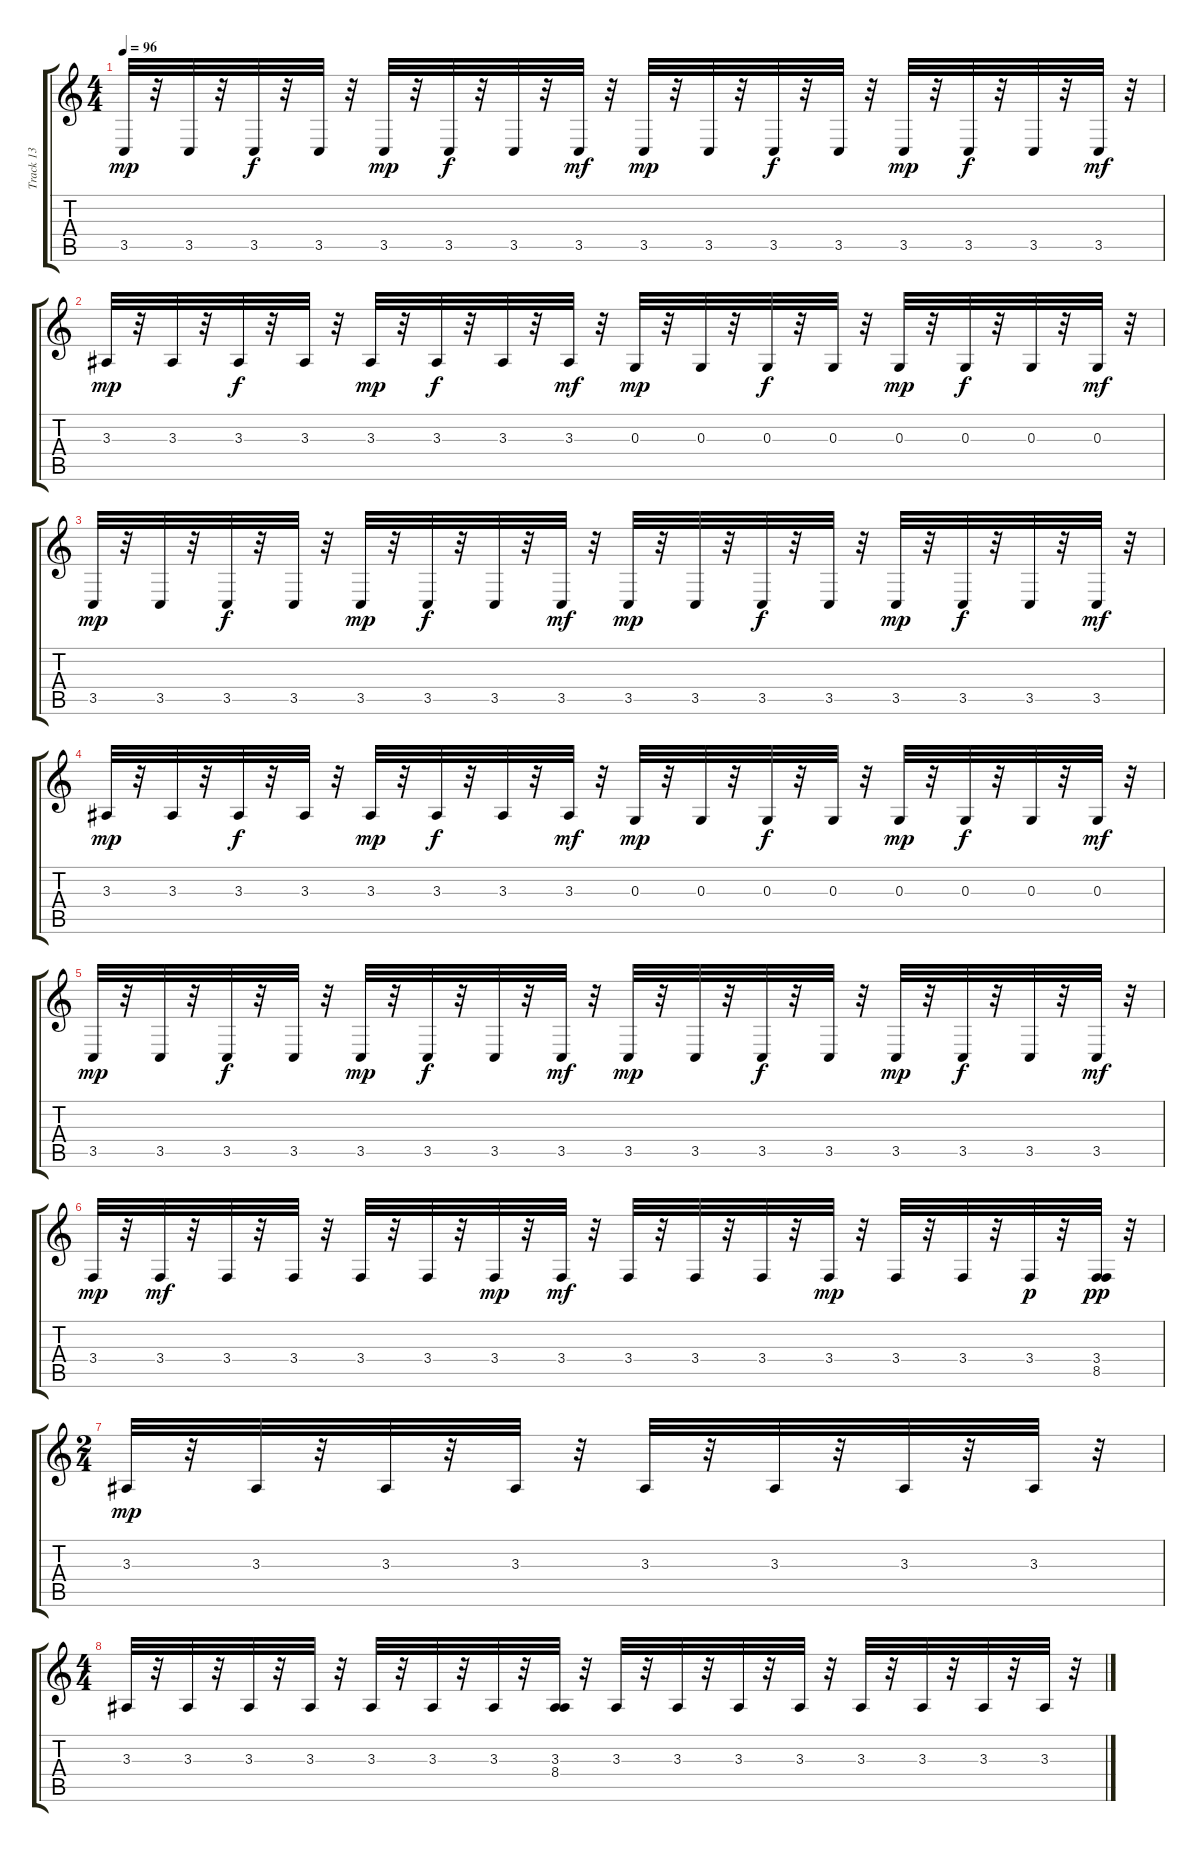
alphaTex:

\track ("Track 13" "Track 13") {instrument lead8bassandlead}
\staff {score tabs}
\tuning (E4 B3 G3 D3 A2 E2) {hide}
\ts (4 4)
\tempo 96
\clef g2
\ks c
3.5.32{dy mp} r.32 3.5.32 r.32 3.5.32{dy f} r.32 3.5.32 r.32 3.5.32{dy mp} r.32 3.5.32{dy f} r.32 3.5.32 r.32 3.5.32{dy mf} r.32 3.5.32{dy mp} r.32 3.5.32 r.32 3.5.32{dy f} r.32 3.5.32 r.32 3.5.32{dy mp} r.32 3.5.32{dy f} r.32 3.5.32 r.32 3.5.32{dy mf} r.32 |
3.3.32{dy mp} r.32 3.3.32 r.32 3.3.32{dy f} r.32 3.3.32 r.32 3.3.32{dy mp} r.32 3.3.32{dy f} r.32 3.3.32 r.32 3.3.32{dy mf} r.32 0.3.32{dy mp} r.32 0.3.32 r.32 0.3.32{dy f} r.32 0.3.32 r.32 0.3.32{dy mp} r.32 0.3.32{dy f} r.32 0.3.32 r.32 0.3.32{dy mf} r.32 |
3.5.32{dy mp} r.32 3.5.32 r.32 3.5.32{dy f} r.32 3.5.32 r.32 3.5.32{dy mp} r.32 3.5.32{dy f} r.32 3.5.32 r.32 3.5.32{dy mf} r.32 3.5.32{dy mp} r.32 3.5.32 r.32 3.5.32{dy f} r.32 3.5.32 r.32 3.5.32{dy mp} r.32 3.5.32{dy f} r.32 3.5.32 r.32 3.5.32{dy mf} r.32 |
3.3.32{dy mp} r.32 3.3.32 r.32 3.3.32{dy f} r.32 3.3.32 r.32 3.3.32{dy mp} r.32 3.3.32{dy f} r.32 3.3.32 r.32 3.3.32{dy mf} r.32 0.3.32{dy mp} r.32 0.3.32 r.32 0.3.32{dy f} r.32 0.3.32 r.32 0.3.32{dy mp} r.32 0.3.32{dy f} r.32 0.3.32 r.32 0.3.32{dy mf} r.32 |
3.5.32{dy mp} r.32 3.5.32 r.32 3.5.32{dy f} r.32 3.5.32 r.32 3.5.32{dy mp} r.32 3.5.32{dy f} r.32 3.5.32 r.32 3.5.32{dy mf} r.32 3.5.32{dy mp} r.32 3.5.32 r.32 3.5.32{dy f} r.32 3.5.32 r.32 3.5.32{dy mp} r.32 3.5.32{dy f} r.32 3.5.32 r.32 3.5.32{dy mf} r.32 |
3.4.32{dy mp} r.32 3.4.32{dy mf} r.32 3.4.32 r.32 3.4.32 r.32 3.4.32 r.32 3.4.32 r.32 3.4.32{dy mp} r.32 3.4.32{dy mf} r.32 3.4.32 r.32 3.4.32 r.32 3.4.32 r.32 3.4.32{dy mp} r.32 3.4.32 r.32 3.4.32 r.32 3.4.32{dy p} r.32 (3.4 8.5).32{dy pp} r.32 |
\ts (2 4)
3.3.32{dy mp} r.32 3.3.32 r.32 3.3.32 r.32 3.3.32 r.32 3.3.32 r.32 3.3.32 r.32 3.3.32 r.32 3.3.32 r.32 |
\ts (4 4)
3.3.32 r.32 3.3.32 r.32 3.3.32 r.32 3.3.32 r.32 3.3.32 r.32 3.3.32 r.32 3.3.32 r.32 (3.3 8.4).32 r.32 3.3.32 r.32 3.3.32 r.32 3.3.32 r.32 3.3.32 r.32 3.3.32 r.32 3.3.32 r.32 3.3.32 r.32 3.3.32 r.32
